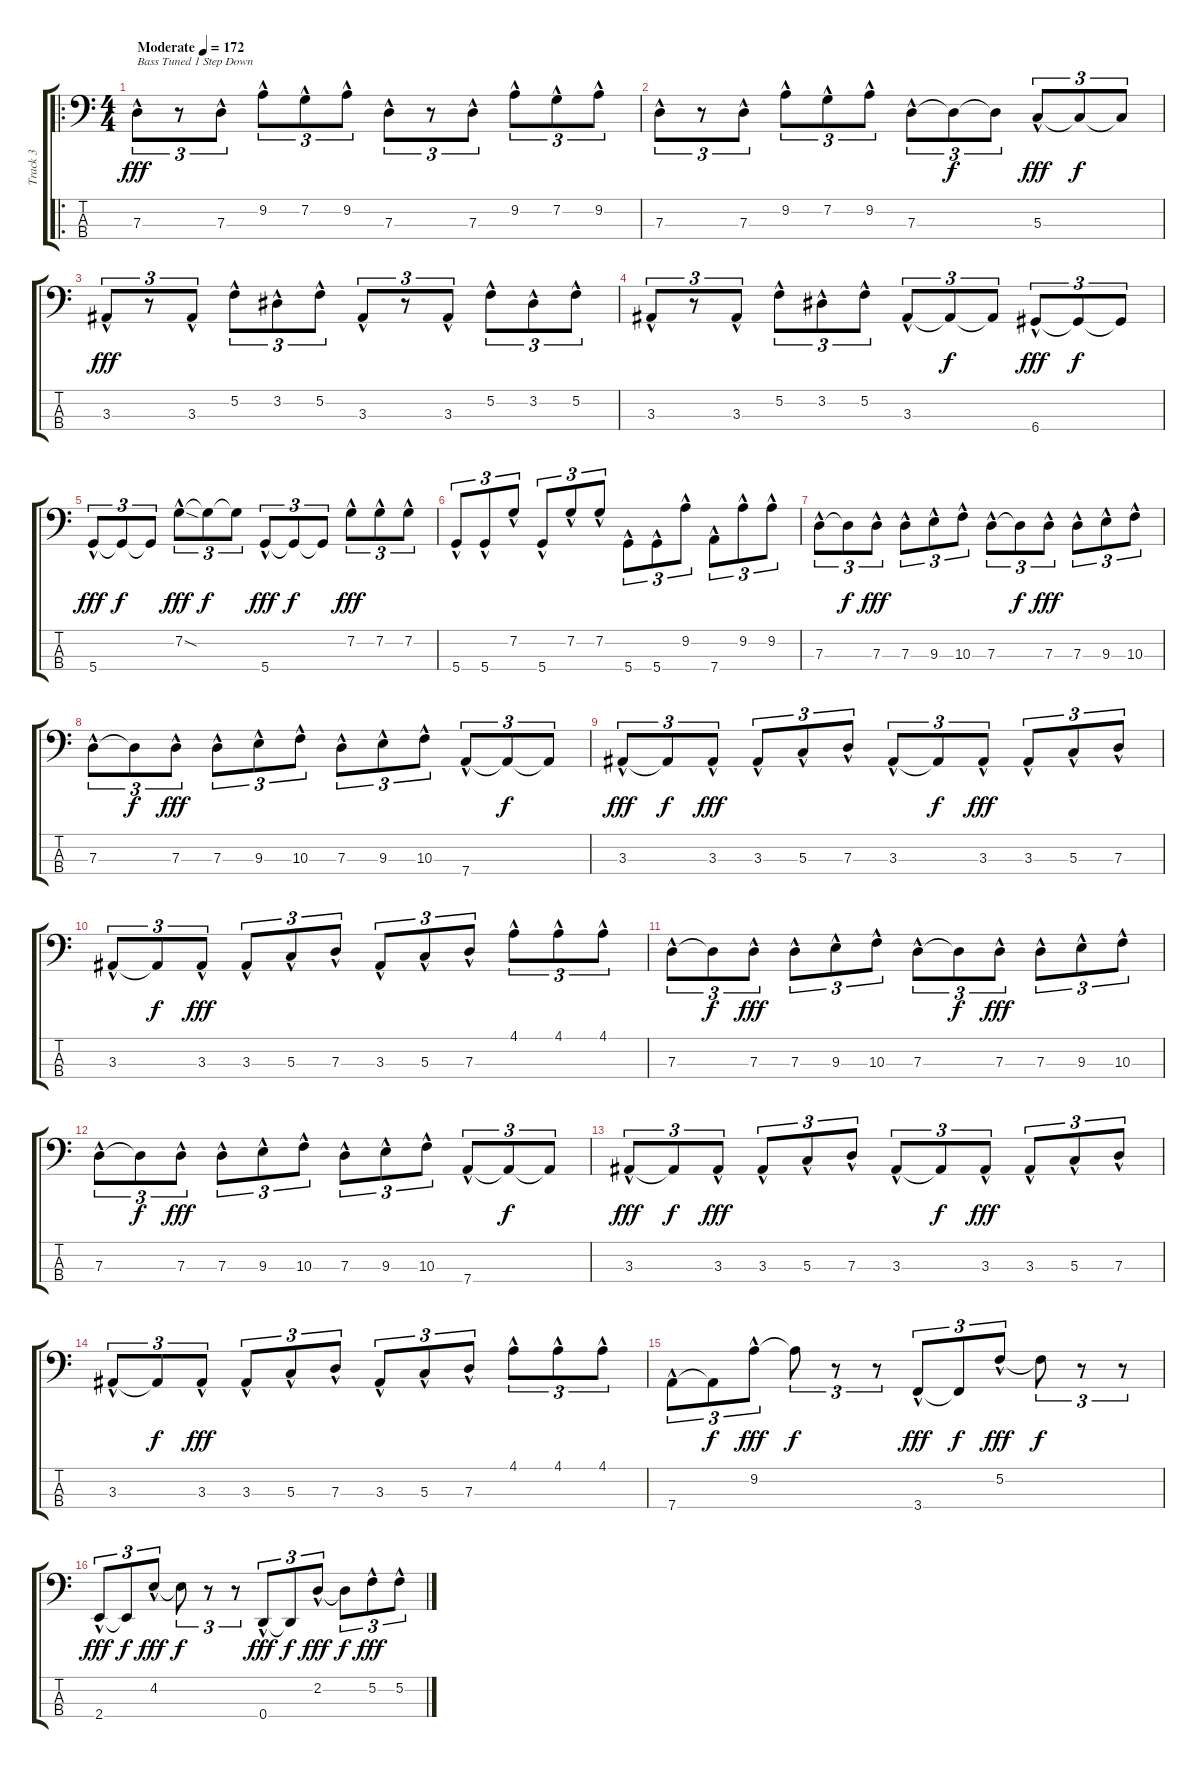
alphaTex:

\track ("Track 3" "Track 3") {instrument electricbasspick}
\staff {score tabs}
\tuning (F2 C2 G1 D1) {hide}
\ro
\ts (4 4)
\tempo (172 "Moderate")
\clef f4
\ks c
7.3{hac}.8{tu (3 2) txt "Bass Tuned 1 Step Down" dy fff instrument electricbasspick} r.8{tu (3 2)} 7.3{hac}.8{tu (3 2)} 9.2{hac}.8{tu (3 2)} 7.2{hac}.8{tu (3 2)} 9.2{hac}.8{tu (3 2)} 7.3{hac}.8{tu (3 2)} r.8{tu (3 2)} 7.3{hac}.8{tu (3 2)} 9.2{hac}.8{tu (3 2)} 7.2{hac}.8{tu (3 2)} 9.2{hac}.8{tu (3 2)} |
7.3{hac}.8{tu (3 2)} r.8{tu (3 2)} 7.3{hac}.8{tu (3 2)} 9.2{hac}.8{tu (3 2)} 7.2{hac}.8{tu (3 2)} 9.2{hac}.8{tu (3 2)} 7.3{hac}.8{tu (3 2)} 7.3{t}.8{tu (3 2) dy f} 7.3{t}.8{tu (3 2)} 5.3{hac}.8{tu (3 2) dy fff} 5.3{t}.8{tu (3 2) dy f} 5.3{t}.8{tu (3 2)} |
3.3{hac}.8{tu (3 2) dy fff} r.8{tu (3 2)} 3.3{hac}.8{tu (3 2)} 5.2{hac}.8{tu (3 2)} 3.2{hac}.8{tu (3 2)} 5.2{hac}.8{tu (3 2)} 3.3{hac}.8{tu (3 2)} r.8{tu (3 2)} 3.3{hac}.8{tu (3 2)} 5.2{hac}.8{tu (3 2)} 3.2{hac}.8{tu (3 2)} 5.2{hac}.8{tu (3 2)} |
3.3{hac}.8{tu (3 2)} r.8{tu (3 2)} 3.3{hac}.8{tu (3 2)} 5.2{hac}.8{tu (3 2)} 3.2{hac}.8{tu (3 2)} 5.2{hac}.8{tu (3 2)} 3.3{hac}.8{tu (3 2)} 3.3{t}.8{tu (3 2) dy f} 3.3{t}.8{tu (3 2)} 6.4{hac}.8{tu (3 2) dy fff} 6.4{t}.8{tu (3 2) dy f} 6.4{t}.8{tu (3 2)} |
5.4{hac}.8{tu (3 2) dy fff} 5.4{t}.8{tu (3 2) dy f} 5.4{t}.8{tu (3 2)} 7.2{sod hac}.8{tu (3 2) dy fff} 7.2{t}.8{tu (3 2) dy f} 7.2{t}.8{tu (3 2)} 5.4{hac}.8{tu (3 2) dy fff} 5.4{t}.8{tu (3 2) dy f} 5.4{t}.8{tu (3 2)} 7.2{hac}.8{tu (3 2) dy fff} 7.2{hac}.8{tu (3 2)} 7.2{hac}.8{tu (3 2)} |
5.4{hac}.8{tu (3 2)} 5.4{hac}.8{tu (3 2)} 7.2{hac}.8{tu (3 2)} 5.4{hac}.8{tu (3 2)} 7.2{hac}.8{tu (3 2)} 7.2{hac}.8{tu (3 2)} 5.4{hac}.8{tu (3 2)} 5.4{hac}.8{tu (3 2)} 9.2{hac}.8{tu (3 2)} 7.4{hac}.8{tu (3 2)} 9.2{hac}.8{tu (3 2)} 9.2{hac}.8{tu (3 2)} |
7.3{hac}.8{tu (3 2)} 7.3{t}.8{tu (3 2) dy f} 7.3{hac}.8{tu (3 2) dy fff} 7.3{hac}.8{tu (3 2)} 9.3{hac}.8{tu (3 2)} 10.3{hac}.8{tu (3 2)} 7.3{hac}.8{tu (3 2)} 7.3{t}.8{tu (3 2) dy f} 7.3{hac}.8{tu (3 2) dy fff} 7.3{hac}.8{tu (3 2)} 9.3{hac}.8{tu (3 2)} 10.3{hac}.8{tu (3 2)} |
7.3{hac}.8{tu (3 2)} 7.3{t}.8{tu (3 2) dy f} 7.3{hac}.8{tu (3 2) dy fff} 7.3{hac}.8{tu (3 2)} 9.3{hac}.8{tu (3 2)} 10.3{hac}.8{tu (3 2)} 7.3{hac}.8{tu (3 2)} 9.3{hac}.8{tu (3 2)} 10.3{hac}.8{tu (3 2)} 7.4{hac}.8{tu (3 2)} 7.4{t}.8{tu (3 2) dy f} 7.4{t}.8{tu (3 2)} |
3.3{hac}.8{tu (3 2) dy fff} 3.3{t}.8{tu (3 2) dy f} 3.3{hac}.8{tu (3 2) dy fff} 3.3{hac}.8{tu (3 2)} 5.3{hac}.8{tu (3 2)} 7.3{hac}.8{tu (3 2)} 3.3{hac}.8{tu (3 2)} 3.3{t}.8{tu (3 2) dy f} 3.3{hac}.8{tu (3 2) dy fff} 3.3{hac}.8{tu (3 2)} 5.3{hac}.8{tu (3 2)} 7.3{hac}.8{tu (3 2)} |
3.3{hac}.8{tu (3 2)} 3.3{t}.8{tu (3 2) dy f} 3.3{hac}.8{tu (3 2) dy fff} 3.3{hac}.8{tu (3 2)} 5.3{hac}.8{tu (3 2)} 7.3{hac}.8{tu (3 2)} 3.3{hac}.8{tu (3 2)} 5.3{hac}.8{tu (3 2)} 7.3{hac}.8{tu (3 2)} 4.1{hac}.8{tu (3 2)} 4.1{hac}.8{tu (3 2)} 4.1{hac}.8{tu (3 2)} |
7.3{hac}.8{tu (3 2)} 7.3{t}.8{tu (3 2) dy f} 7.3{hac}.8{tu (3 2) dy fff} 7.3{hac}.8{tu (3 2)} 9.3{hac}.8{tu (3 2)} 10.3{hac}.8{tu (3 2)} 7.3{hac}.8{tu (3 2)} 7.3{t}.8{tu (3 2) dy f} 7.3{hac}.8{tu (3 2) dy fff} 7.3{hac}.8{tu (3 2)} 9.3{hac}.8{tu (3 2)} 10.3{hac}.8{tu (3 2)} |
7.3{hac}.8{tu (3 2)} 7.3{t}.8{tu (3 2) dy f} 7.3{hac}.8{tu (3 2) dy fff} 7.3{hac}.8{tu (3 2)} 9.3{hac}.8{tu (3 2)} 10.3{hac}.8{tu (3 2)} 7.3{hac}.8{tu (3 2)} 9.3{hac}.8{tu (3 2)} 10.3{hac}.8{tu (3 2)} 7.4{hac}.8{tu (3 2)} 7.4{t}.8{tu (3 2) dy f} 7.4{t}.8{tu (3 2)} |
3.3{hac}.8{tu (3 2) dy fff} 3.3{t}.8{tu (3 2) dy f} 3.3{hac}.8{tu (3 2) dy fff} 3.3{hac}.8{tu (3 2)} 5.3{hac}.8{tu (3 2)} 7.3{hac}.8{tu (3 2)} 3.3{hac}.8{tu (3 2)} 3.3{t}.8{tu (3 2) dy f} 3.3{hac}.8{tu (3 2) dy fff} 3.3{hac}.8{tu (3 2)} 5.3{hac}.8{tu (3 2)} 7.3{hac}.8{tu (3 2)} |
3.3{hac}.8{tu (3 2)} 3.3{t}.8{tu (3 2) dy f} 3.3{hac}.8{tu (3 2) dy fff} 3.3{hac}.8{tu (3 2)} 5.3{hac}.8{tu (3 2)} 7.3{hac}.8{tu (3 2)} 3.3{hac}.8{tu (3 2)} 5.3{hac}.8{tu (3 2)} 7.3{hac}.8{tu (3 2)} 4.1{hac}.8{tu (3 2)} 4.1{hac}.8{tu (3 2)} 4.1{hac}.8{tu (3 2)} |
7.4{hac}.8{tu (3 2)} 7.4{t}.8{tu (3 2) dy f} 9.2{hac}.8{tu (3 2) dy fff} 9.2{t}.8{tu (3 2) dy f} r.8{tu (3 2)} r.8{tu (3 2)} 3.4{hac}.8{tu (3 2) dy fff} 3.4{t}.8{tu (3 2) dy f} 5.2{hac}.8{tu (3 2) dy fff} 5.2{t}.8{tu (3 2) dy f} r.8{tu (3 2)} r.8{tu (3 2)} |
2.4{hac}.8{tu (3 2) dy fff} 2.4{t}.8{tu (3 2) dy f} 4.2{hac}.8{tu (3 2) dy fff} 4.2{t}.8{tu (3 2) dy f} r.8{tu (3 2)} r.8{tu (3 2)} 0.4{hac}.8{tu (3 2) dy fff} 0.4{t}.8{tu (3 2) dy f} 2.2{hac}.8{tu (3 2) dy fff} 2.2{t}.8{tu (3 2) dy f} 5.2{hac}.8{tu (3 2) dy fff} 5.2{hac}.8{tu (3 2)}
